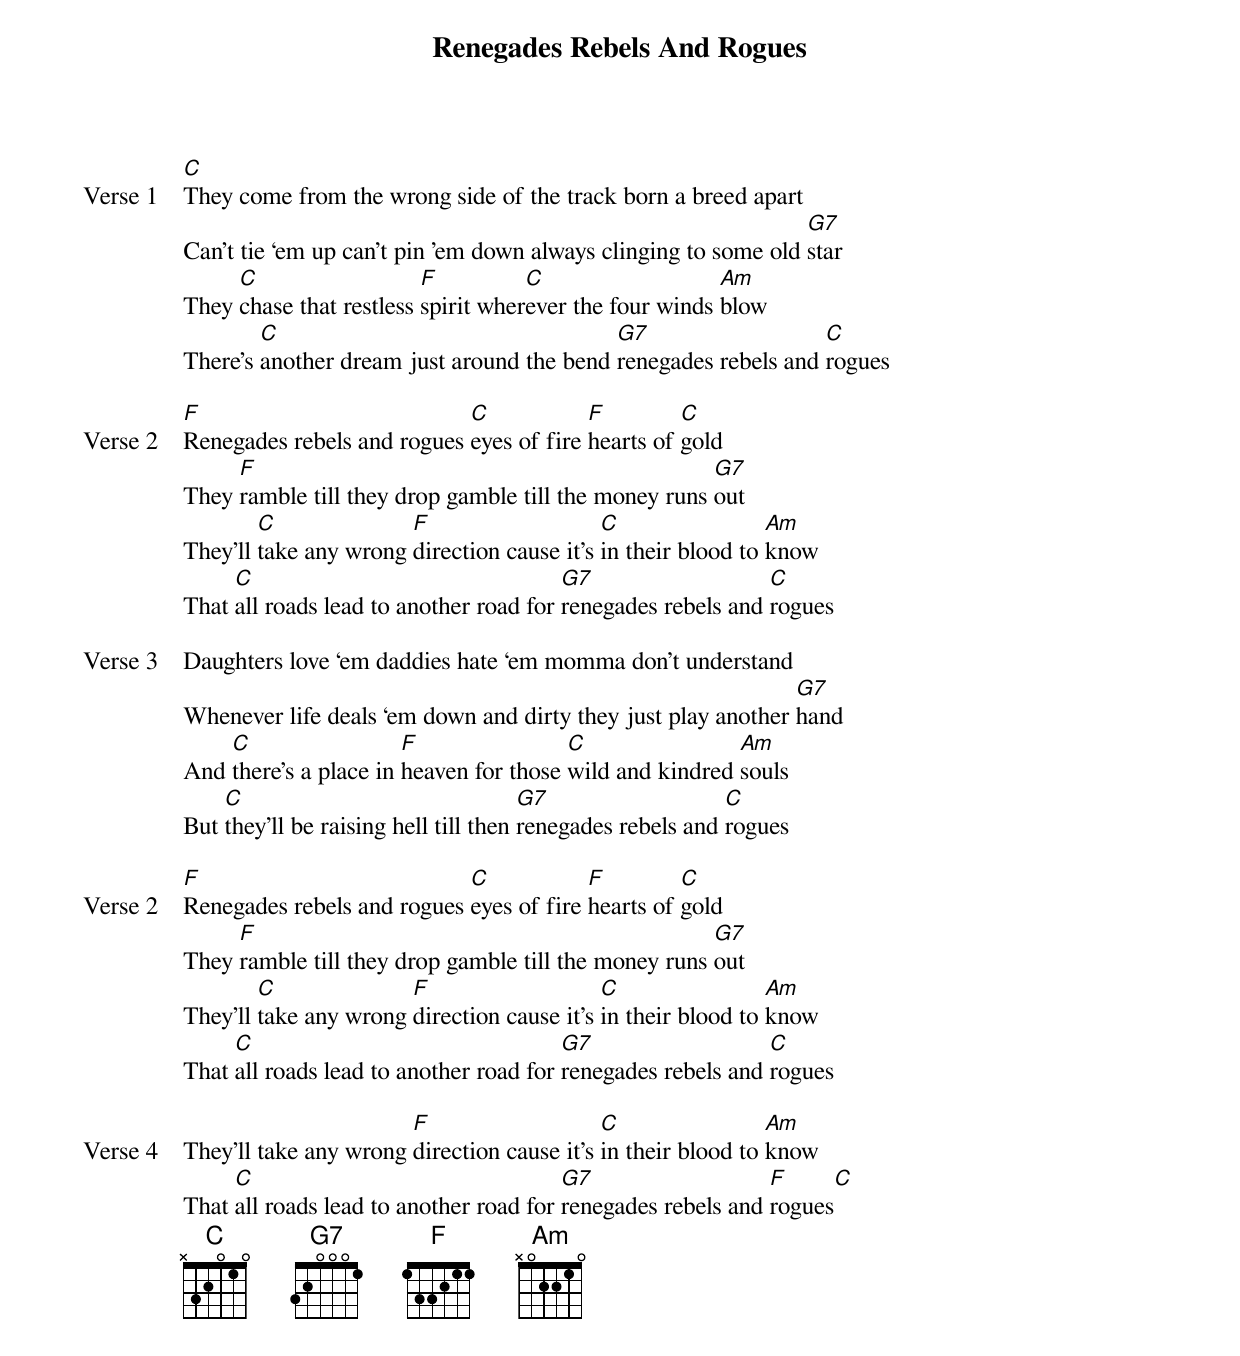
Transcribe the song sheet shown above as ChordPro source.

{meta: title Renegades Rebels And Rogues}
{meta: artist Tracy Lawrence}
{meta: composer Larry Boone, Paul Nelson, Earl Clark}
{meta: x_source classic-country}
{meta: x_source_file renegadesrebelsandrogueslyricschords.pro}
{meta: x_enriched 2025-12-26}

{start_of_verse: Verse 1}
[C]They come from the wrong side of the track born a breed apart
Can't tie ‘em up can't pin 'em down always clinging to some old [G7]star
They [C]chase that restless [F]spirit wher[C]ever the four winds [Am]blow
There's [C]another dream just around the bend [G7]renegades rebels and [C]rogues
{end_of_verse}

{start_of_verse: Verse 2}
[F]Renegades rebels and rogues [C]eyes of fire [F]hearts of [C]gold
They [F]ramble till they drop gamble till the money runs [G7]out
They'll [C]take any wrong [F]direction cause it's [C]in their blood to [Am]know
That [C]all roads lead to another road for [G7]renegades rebels and [C]rogues
{end_of_verse}

{start_of_verse: Verse 3}
Daughters love ‘em daddies hate ‘em momma don't understand
Whenever life deals ‘em down and dirty they just play another [G7]hand
And [C]there’s a place in [F]heaven for those [C]wild and kindred [Am]souls
But [C]they'll be raising hell till then [G7]renegades rebels and [C]rogues
{end_of_verse}

{start_of_verse: Verse 2}
[F]Renegades rebels and rogues [C]eyes of fire [F]hearts of [C]gold
They [F]ramble till they drop gamble till the money runs [G7]out
They'll [C]take any wrong [F]direction cause it's [C]in their blood to [Am]know
That [C]all roads lead to another road for [G7]renegades rebels and [C]rogues
{end_of_verse}

{start_of_verse: Verse 4}
They'll take any wrong [F]direction cause it's [C]in their blood to [Am]know
That [C]all roads lead to another road for [G7]renegades rebels and [F]rogues[C]
{end_of_verse}
